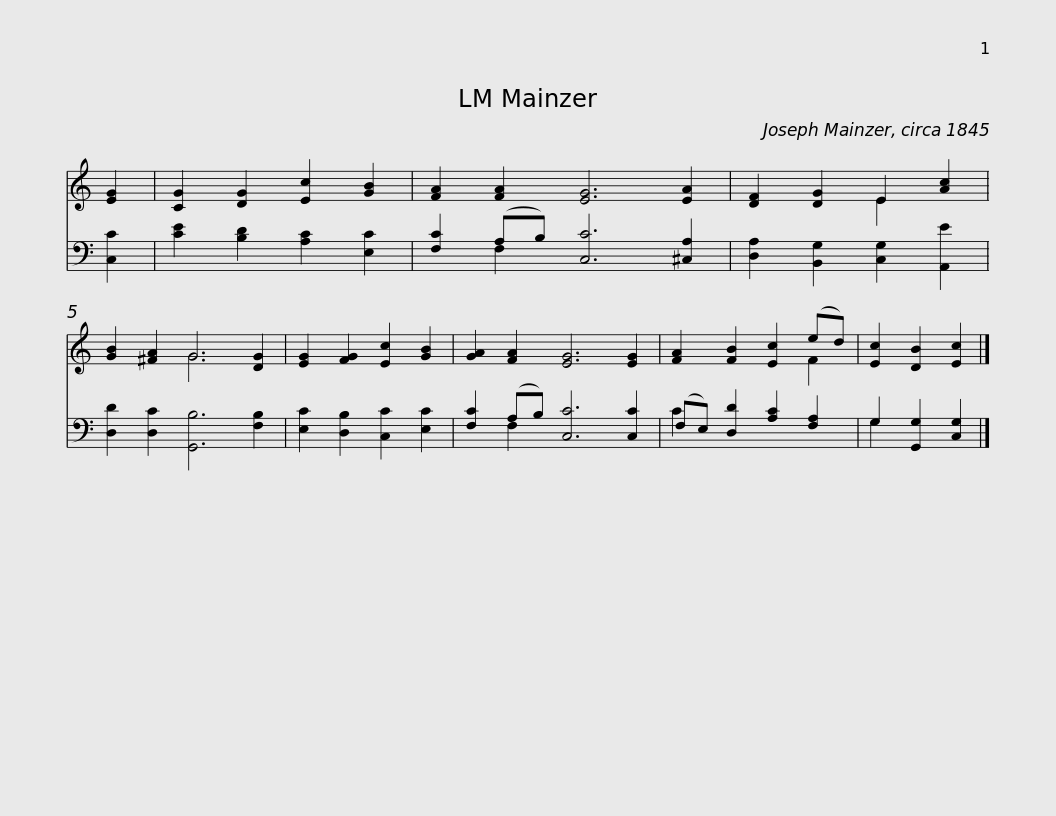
X:1
%%score ( 1 2 ) ( 3 4 )
L:1/8
M:none
I:linebreak $
K:C
V:1 treble
V:2 treble
V:3 bass
V:4 bass
V:1
 [EG]2 | [CG]2 [DG]2 [Ec]2 [GB]2 | [FA]2 [FA]2 [EG]6 [EA]2 | [DF]2 [DG]2 E2 [Ac]2 | [GB]2 [^FA]2 G6 [DG]2 | %5
 [EG]2 [FG]2 [Ec]2 [GB]2 |$ [GA]2 [FA]2 [EG]6 [EG]2 | [FA]2 [FB]2 [Ec]2 (ed) | [Ec]2 [DB]2 [Ec]2 |] %9
V:2
 x2 | x8 | x12 | x4 E2 x2 | x4 G6 x2 | %5
 x8 |$ x12 | x6 F2 | x6 |] %9
V:3
 [C,C]2 | [CE]2 [B,D]2 [A,C]2 [E,C]2 | [F,C]2 (A,B,) [C,C]6 [^C,A,]2 | [D,A,]2 [B,,G,]2 [C,G,]2 [A,,E]2 | [D,D]2 [D,C]2 [G,,B,]6 [F,B,]2 | %5
 [E,C]2 [D,B,]2 [C,C]2 [E,C]2 |$ [F,C]2 (A,B,) [C,C]6 [C,C]2 | (F,E,) [D,D]2 [A,C]2 [F,A,]2 | G,2 [G,,G,]2 [C,G,]2 |] %9
V:4
 x2 | x8 | x2 F,2 x8 | x8 | x12 | %5
 x8 |$ x2 F,2 x8 | C2 x6 | G,2 x4 |] %9
